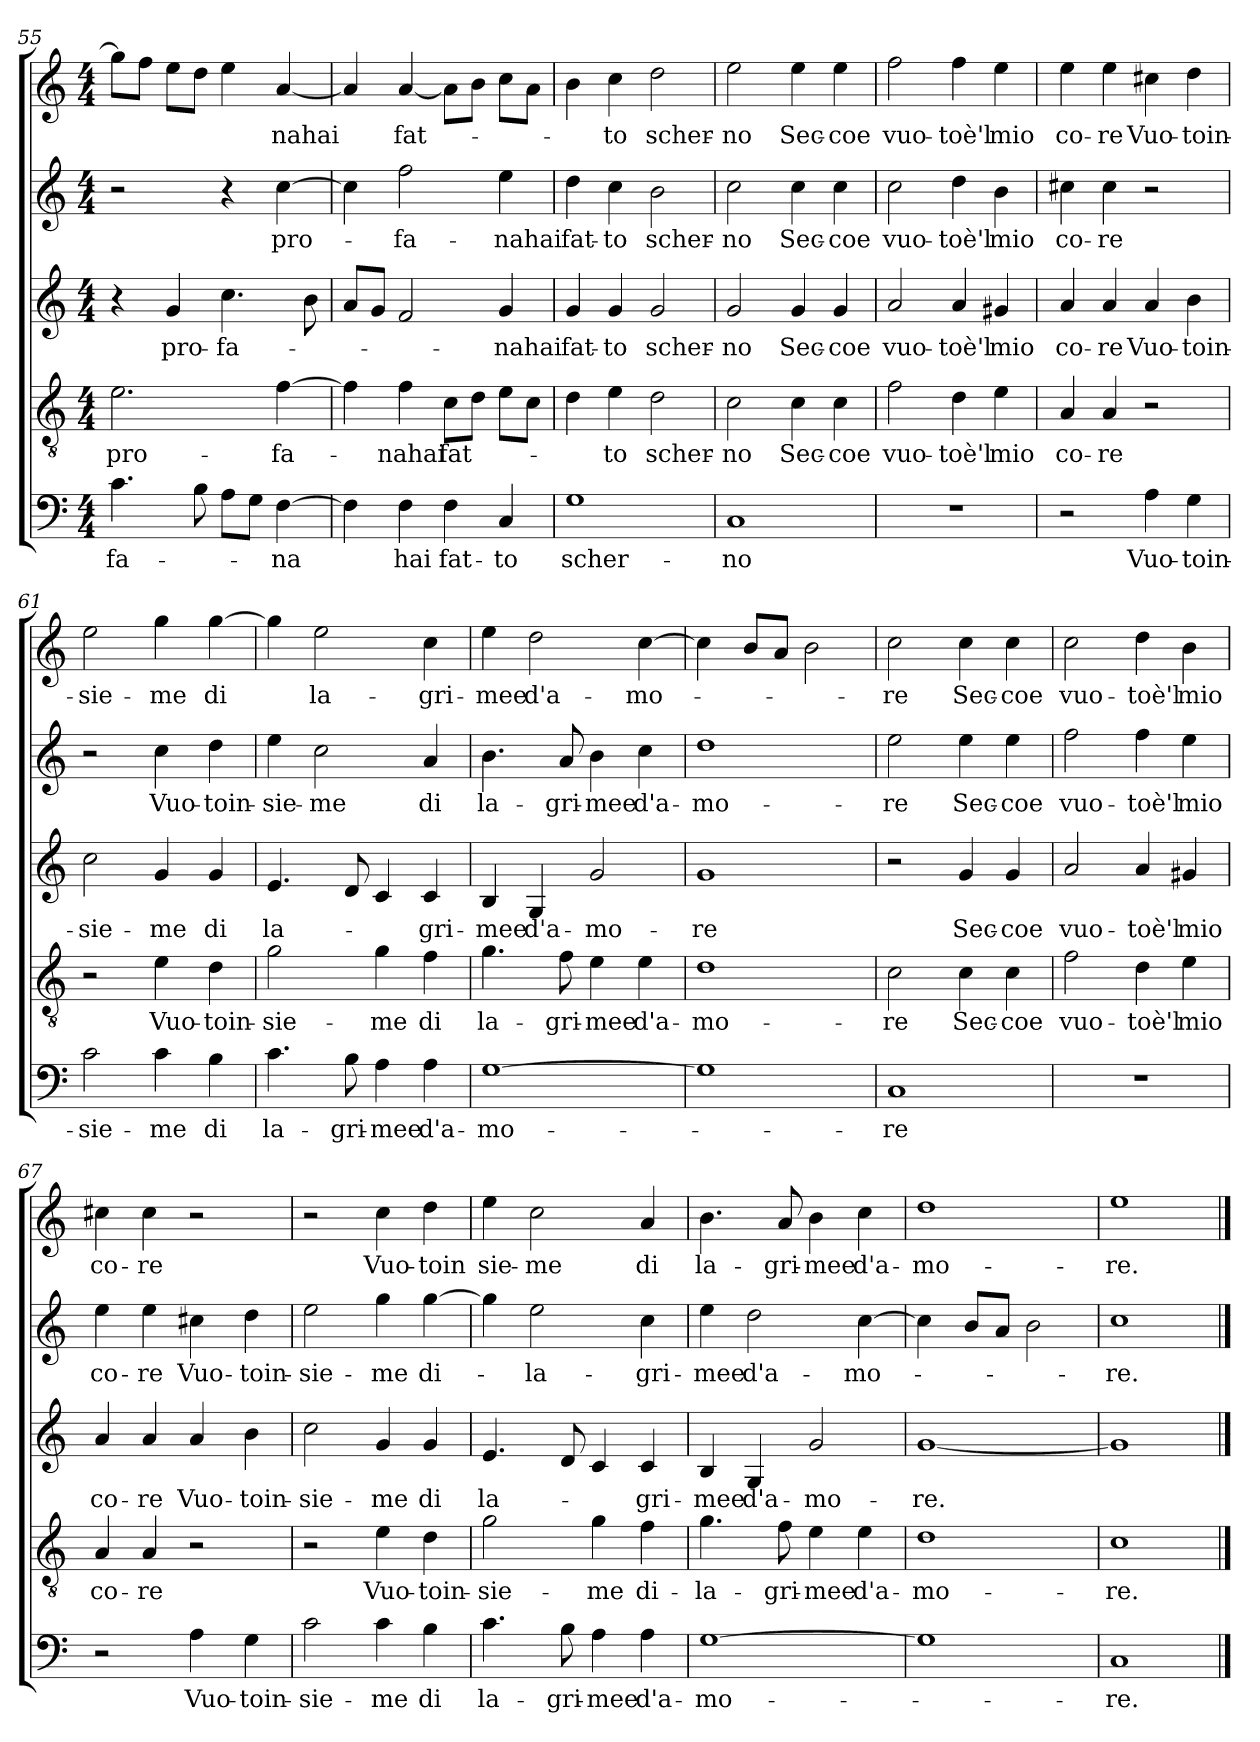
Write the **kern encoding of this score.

**kern	**text	**kern	**text	**kern	**text	**kern	**text	**kern	**text
*part5	*part5	*part4	*part4	*part3	*part3	*part2	*part2	*part1	*part1
*staff5	*staff5	*staff4	*staff4	*staff3	*staff3	*staff2	*staff2	*staff1	*staff1
*clefF4	*	*clefGv2	*	*clefG2	*	*clefG2	*	*clefG2	*
*k[]	*	*k[]	*	*k[]	*	*k[]	*	*k[]	*
*M4/4	*	*M4/4	*	*M4/4	*	*M4/4	*	*M4/4	*
=55	=55	=55	=55	=55	=55	=55	=55	=55	=55
4.c\	fa-	2.e\	pro-	4r	.	2r	.	8gg\L]	.
.	.	.	.	.	.	.	.	8ff\J	.
.	.	.	.	4g/	pro-	.	.	8ee\L	.
8B\	.	.	.	.	.	.	.	8dd\J	.
8A\L	.	.	.	4.cc\	fa-	4r	.	4ee\	.
8G\J	.	.	.	.	.	.	.	.	.
[4F\	na	[4f\	fa-	.	.	[4cc\	pro-	[4a/	nahai
.	.	.	.	8b\	.	.	.	.	.
=56	=56	=56	=56	=56	=56	=56	=56	=56	=56
4F\]	.	4f\]	.	8a/L	.	4cc\]	.	4a/]	.
.	.	.	.	8g/J	.	.	.	.	.
4F\	hai	4f\	nahai	2f/	.	2ff\	fa-	[4a/	fat-
4F\	fat-	8c\L	fat-	.	.	.	.	8a\L]	.
.	.	8d\J	.	.	.	.	.	8b\J	.
4C/	to	8e\L	.	4g/	nahai	4ee\	nahai	8cc\L	.
.	.	8c\J	.	.	.	.	.	8a\J	.
=57	=57	=57	=57	=57	=57	=57	=57	=57	=57
1G\	scher-	4d\	.	4g/	fat-	4dd\	fat-	4b\	.
.	.	4e\	to	4g/	to	4cc\	to	4cc\	to
.	.	2d\	scher-	2g/	scher-	2b\	scher-	2dd\	scher-
=58	=58	=58	=58	=58	=58	=58	=58	=58	=58
1C/	no	2c\	no	2g/	no	2cc\	no	2ee\	no
.	.	4c\	Sec-	4g/	Sec-	4cc\	Sec-	4ee\	Sec-
.	.	4c\	coe	4g/	coe	4cc\	coe	4ee\	coe
=59	=59	=59	=59	=59	=59	=59	=59	=59	=59
1r	.	2f\	vuo-	2a/	vuo-	2cc\	vuo-	2ff\	vuo-
.	.	4d\	toè'l	4a/	toè'l	4dd\	toè'l	4ff\	toè'l
.	.	4e\	mio	4g#X/	mio	4b\	mio	4ee\	mio
=60	=60	=60	=60	=60	=60	=60	=60	=60	=60
2r	.	4A/	co-	4a/	co-	4cc#X\	co-	4ee\	co-
.	.	4A/	re	4a/	re	4cc#\	re	4ee\	re
4A\	Vuo-	2r	.	4a/	Vuo-	2r	.	4cc#X\	Vuo-
4G\	toin-	.	.	4b\	toin-	.	.	4dd\	toin-
=61	=61	=61	=61	=61	=61	=61	=61	=61	=61
2c\	sie-	2r	.	2cc\	sie-	2r	.	2ee\	sie-
4c\	me	4e\	Vuo-	4g/	me	4cc\	Vuo-	4gg\	me
4B\	di	4d\	toin-	4g/	di	4dd\	toin-	[4gg\	di
=62	=62	=62	=62	=62	=62	=62	=62	=62	=62
4.c\	la-	2g\	sie-	4.e/	la-	4ee\	sie-	4gg\]	.
.	.	.	.	.	.	2cc\	me	2ee\	la-
8B\	gri-	.	.	8d/	.	.	.	.	.
4A\	mee	4g\	me	4c/	.	.	.	.	.
4A\	d'a-	4f\	di	4c/	gri-	4a/	di	4cc\	gri-
=63	=63	=63	=63	=63	=63	=63	=63	=63	=63
[1G\	mo-	4.g\	la-	4B/	mee	4.b\	la-	4ee\	mee
.	.	.	.	4G/	d'a-	.	.	2dd\	d'a-
.	.	8f\	gri-	.	.	8a/	gri-	.	.
.	.	4e\	mee	2g/	mo-	4b\	mee	.	.
.	.	4e\	d'a-	.	.	4cc\	d'a-	[4cc\	mo-
=64	=64	=64	=64	=64	=64	=64	=64	=64	=64
1G\]	.	1d\	mo-	1g/	re	1dd\	mo-	4cc\]	.
.	.	.	.	.	.	.	.	8b/L	.
.	.	.	.	.	.	.	.	8a/J	.
.	.	.	.	.	.	.	.	2b\	.
=65	=65	=65	=65	=65	=65	=65	=65	=65	=65
1C/	re	2c\	re	2r	.	2ee\	re	2cc\	re
.	.	4c\	Sec-	4g/	Sec-	4ee\	Sec-	4cc\	Sec-
.	.	4c\	coe	4g/	coe	4ee\	coe	4cc\	coe
=66	=66	=66	=66	=66	=66	=66	=66	=66	=66
1r	.	2f\	vuo-	2a/	vuo-	2ff\	vuo-	2cc\	vuo-
.	.	4d\	toè'l	4a/	toè'l	4ff\	toè'l	4dd\	toè'l
.	.	4e\	mio	4g#X/	mio	4ee\	mio	4b\	mio
=67	=67	=67	=67	=67	=67	=67	=67	=67	=67
2r	.	4A/	co-	4a/	co-	4ee\	co-	4cc#X\	co-
.	.	4A/	re	4a/	re	4ee\	re	4cc#\	re
4A\	Vuo-	2r	.	4a/	Vuo-	4cc#X\	Vuo-	2r	.
4G\	toin-	.	.	4b\	toin-	4dd\	toin-	.	.
=68	=68	=68	=68	=68	=68	=68	=68	=68	=68
2c\	sie-	2r	.	2cc\	sie-	2ee\	sie-	2r	.
4c\	me	4e\	Vuo-	4g/	me	4gg\	me	4cc\	Vuo-
4B\	di	4d\	toin-	4g/	di	[4gg\	di-	4dd\	toin
=69	=69	=69	=69	=69	=69	=69	=69	=69	=69
4.c\	la-	2g\	sie-	4.e/	la-	4gg\]	.	4ee\	sie-
.	.	.	.	.	.	2ee\	la-	2cc\	me
8B\	gri-	.	.	8d/	.	.	.	.	.
4A\	mee	4g\	me	4c/	.	.	.	.	.
4A\	d'a-	4f\	di-	4c/	gri-	4cc\	gri-	4a/	di
=70	=70	=70	=70	=70	=70	=70	=70	=70	=70
[1G\	mo-	4.g\	la-	4B/	mee	4ee\	mee	4.b\	la-
.	.	.	.	4G/	d'a-	2dd\	d'a-	.	.
.	.	8f\	gri-	.	.	.	.	8a/	gri-
.	.	4e\	mee	2g/	mo-	.	.	4b\	mee
.	.	4e\	d'a-	.	.	[4cc\	mo-	4cc\	d'a-
=71	=71	=71	=71	=71	=71	=71	=71	=71	=71
1G\]	.	1d\	mo-	[1g/	re.	4cc\]	.	1dd\	mo-
.	.	.	.	.	.	8b/L	.	.	.
.	.	.	.	.	.	8a/J	.	.	.
.	.	.	.	.	.	2b\	.	.	.
=72	=72	=72	=72	=72	=72	=72	=72	=72	=72
1C/	re.	1c\	re.	1g/]	.	1cc\	re.	1ee\	re.
==	==	==	==	==	==	==	==	==	==
*-	*-	*-	*-	*-	*-	*-	*-	*-	*-
